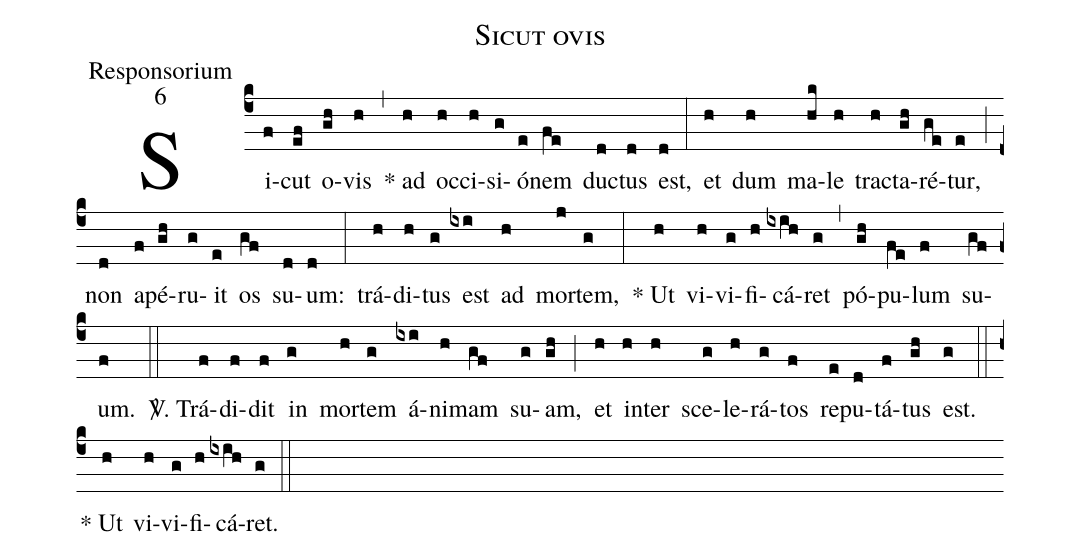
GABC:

name:Sicut ovis;
office-part:Responsorium;
mode:6;
%%
(c4)Si(f)cut(ef) o(gh)vis(h) (,) * ad(h) oc(h)ci(h)si(g)ó(e)nem(fe) du(d)ctus(d) est,(d) (:) et(h) dum(h) ma(hk)le(h) trac(h)ta(gh)ré(ge)tur,(e) (;) non(d) a(f)pé(gh)ru(g)it(e) os(gf) su(d)um:(d) (:) trá(h)di(h)tus(g) est(ixi) ad(h) mor(j)tem,(g) (:) * Ut(h) vi(h)vi(g)fi(h)cá(ixih)ret(g) (,) pó(gh)pu(fe)lum(f) su(gf)um.(f) (::) <sp>V/</sp>. Trá(f)di(f)dit(f) in(g) mor(h)tem(g) á(ixi)ni(h)mam(gf) su(g)am,(gh) (;) et(h) in(h)ter(h) sce(g)le(h)rá(g)tos(f) re(e)pu(d)tá(f)tus(gh) est.(g) (::) * Ut(h) vi(h)vi(g)fi(h)cá(ixih)ret.(g) (::)
